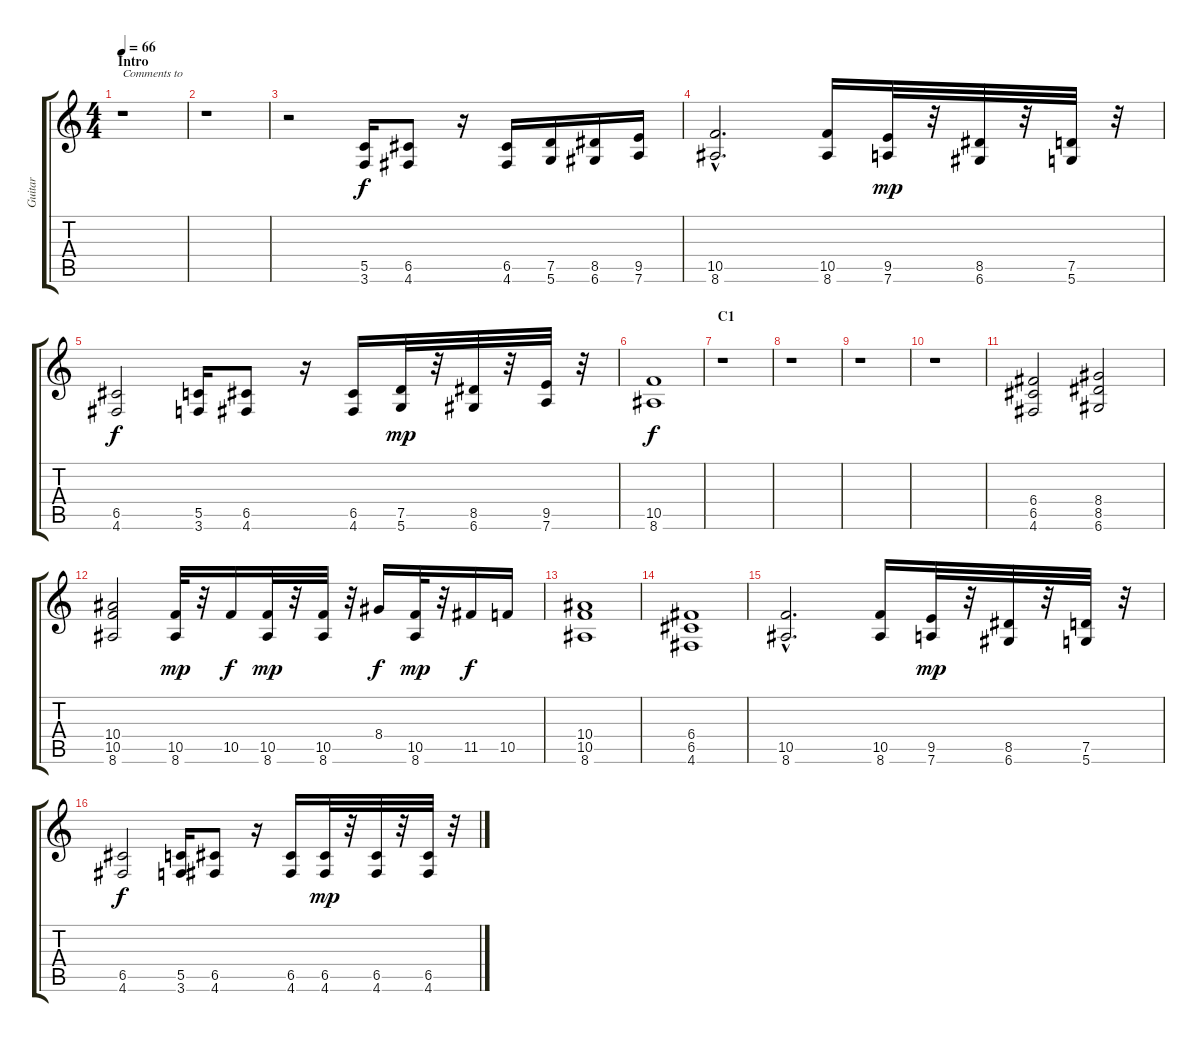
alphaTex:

\track ("Guitar" "Guitar") {instrument distortionguitar}
\staff {score tabs}
\tuning (D4 A3 F3 C3 G2 D2) {hide}
\ts (4 4)
\section ("" "Intro")
\tempo 66
\clef g2
\ks c
r.1{txt "Comments to" dy f instrument distortionguitar} |
r.1 |
r.2 (5.5 3.6).16 (6.5 4.6).8 r.16 (6.5 4.6).16 (7.5 5.6).16 (8.5 6.6).16 (9.5 7.6).16 |
(10.5{hac} 8.6{hac}).2{d} (10.5 8.6).16 (9.5 7.6).32{dy mp} r.32 (8.5 6.6).32 r.32 (7.5 5.6).32 r.32 |
(6.5 4.6).2{dy f} (5.5 3.6).16 (6.5 4.6).8 r.16 (6.5 4.6).16 (7.5 5.6).32{dy mp} r.32 (8.5 6.6).32 r.32 (9.5 7.6).32 r.32 |
(10.5 8.6).1{dy f} |
\section ("" "C1")
r.1 |
r.1 |
r.1 |
r.1 |
(6.4 6.5 4.6).2 (8.4 8.5 6.6).2 |
(10.4 10.5 8.6).2 (10.5 8.6).32{dy mp} r.32 10.5.16{dy f} (10.5 8.6).32{dy mp} r.32 (10.5 8.6).32 r.32 8.4.16{dy f} (10.5 8.6).32{dy mp} r.32 11.5.16{dy f} 10.5.16 |
(10.4 10.5 8.6).1 |
(6.4 6.5 4.6).1 |
(10.5{hac} 8.6{hac}).2{d} (10.5 8.6).16 (9.5 7.6).32{dy mp} r.32 (8.5 6.6).32 r.32 (7.5 5.6).32 r.32 |
(6.5 4.6).2{dy f} (5.5 3.6).16 (6.5 4.6).8 r.16 (6.5 4.6).16 (6.5 4.6).32{dy mp} r.32 (6.5 4.6).32 r.32 (6.5 4.6).32 r.32
